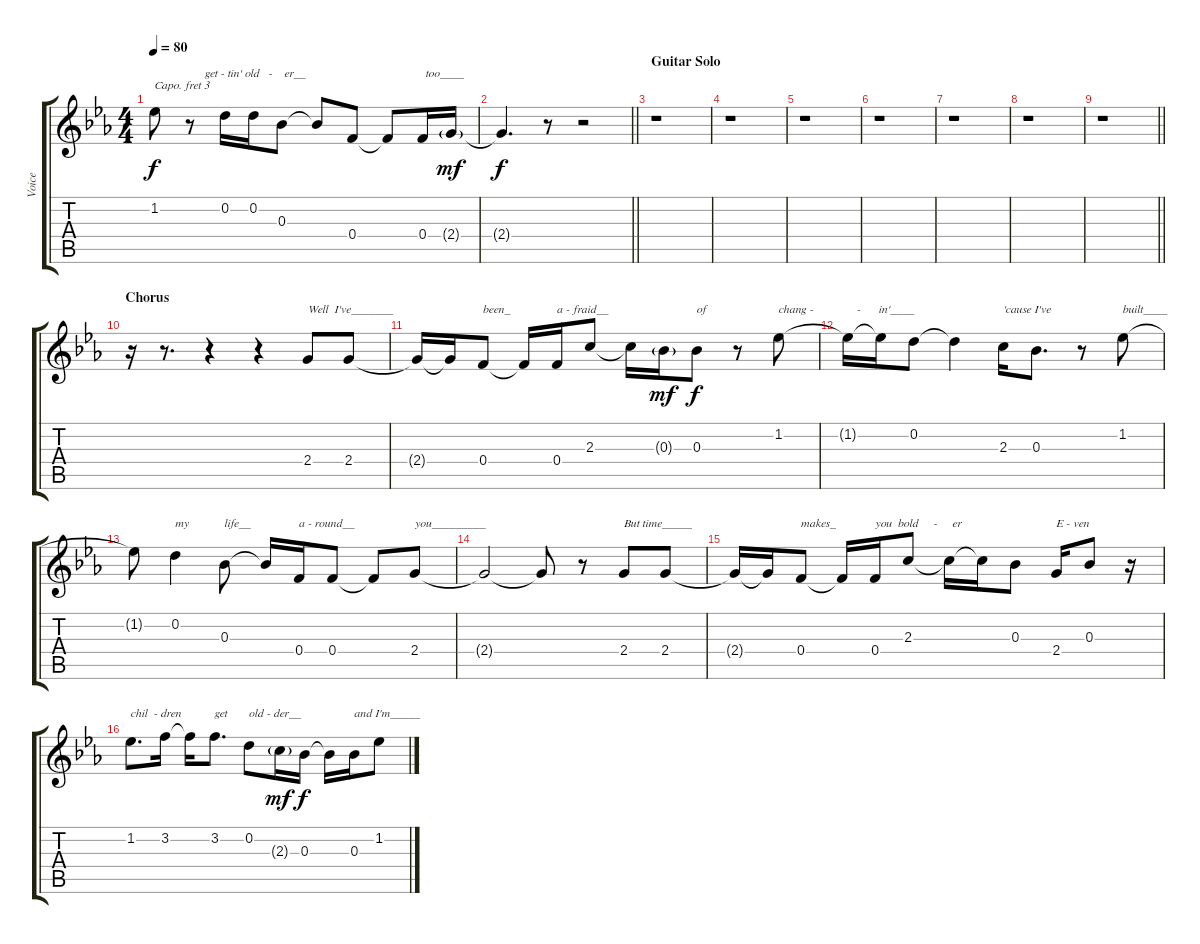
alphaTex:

\track ("Voice" "Voice") {mute instrument electricguitarjazz}
\staff {score tabs}
\capo 3
\tuning (E4 B3 G3 D3 A2 E2) {hide}
\ts (4 4)
\tempo 80
\clef g2
\ks eb
1.2{t}.8{dy f} r.8{txt "     get - tin' old   -    er__"} 0.2.16 0.2.16 0.3.8 0.3{t}.8 0.4.8 0.4{t}.8 0.4.16{txt " too____"} 2.4{g}.16{dy mf} |
\barLineRight lightlight
2.4{t}.4{d dy f} r.8 r.2 |
\section ("" "Guitar Solo")
r.1 |
r.1 |
r.1 |
r.1 |
r.1 |
r.1 |
\barLineRight lightlight
r.1 |
\section ("" "Chorus")
r.16 r.8{d} r.4 r.4 2.4.8{txt "Well  I've_______"} 2.4.8 |
2.4{t}.16 2.4{t}.16 0.4.8{txt "been_"} 0.4{t}.16 0.4.16{txt "a - fraid__"} 2.3.8 2.3{t}.16 0.3{g}.16{dy mf} 0.3.8{txt "of" dy f} r.8 1.2.8{txt "chang -"} |
1.2{t}.16{txt "   -      in'____"} 1.2{t}.16 0.2.8 0.2{t}.4 2.3.16{txt "'cause I've"} 0.3.8{d} r.8 1.2.8{txt "built____"} |
1.2{t}.8 0.2.4{txt "my"} 0.3.8{txt "life__"} 0.3{t}.16 0.4.16{txt "a - round__"} 0.4.8 0.4{t}.8 2.4.8{txt "you_________"} |
2.4{t}.2 2.4{t}.8 r.8 2.4.8{txt "But time_____"} 2.4.8 |
2.4{t}.16 2.4{t}.16 0.4.8{txt "makes_"} 0.4{t}.16 0.4.16{txt "you  bold     -     er"} 2.3.8 2.3{t}.16 2.3{t}.16 0.3.8 2.4.16{txt "E - ven"} 0.3.8 r.16 |
1.2.8{d txt "chil  - dren"} 3.2.16 3.2{t}.16 3.2.8{d txt "get"} 0.2.8{txt "old - der__"} 2.3{g}.16{dy mf} 0.3.16{dy f} 0.3{t}.16 0.3.16{txt "and I'm_____"} 1.2.8
